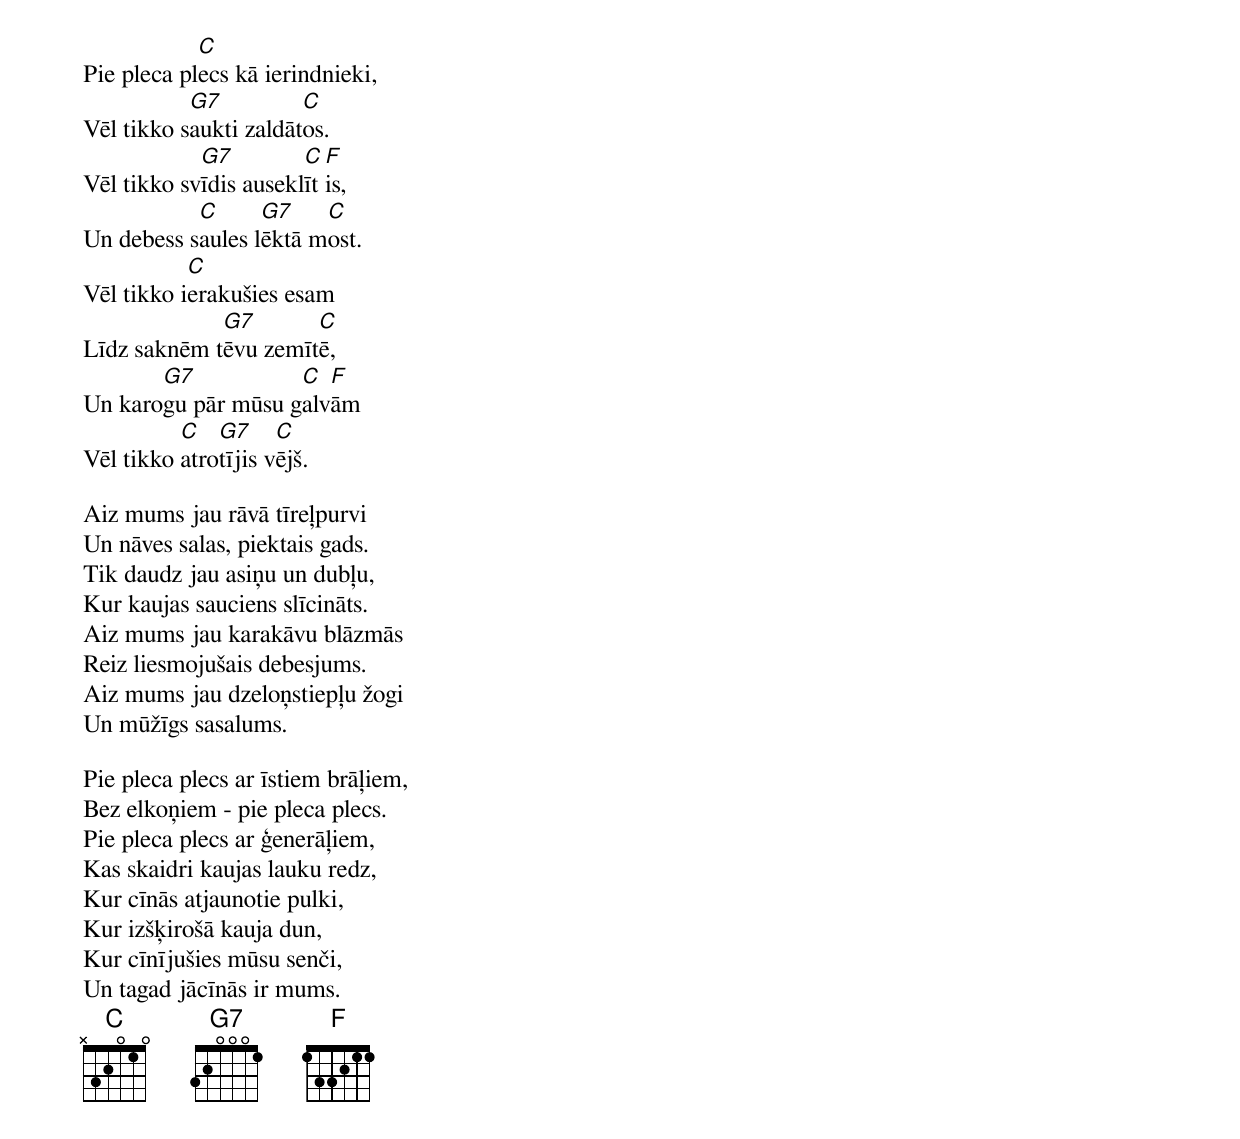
            C
Pie pleca plecs kā ierindnieki,
           G7          C
Vēl tikko saukti zaldātos.
            G7         C F
Vēl tikko svīdis auseklītis,
           C      G7    C
Un debess saules lēktā most.
           C
Vēl tikko ierakušies esam
             G7       C
Līdz saknēm tēvu zemītē,
       G7           C  F
Un karogu pār mūsu galvām
          C   G7     C
Vēl tikko atrotījis vējš.

Aiz mums jau rāvā tīreļpurvi
Un nāves salas, piektais gads.
Tik daudz jau asiņu un dubļu,
Kur kaujas sauciens slīcināts.
Aiz mums jau karakāvu blāzmās
Reiz liesmojušais debesjums.
Aiz mums jau dzeloņstiepļu žogi
Un mūžīgs sasalums.

Pie pleca plecs ar īstiem brāļiem,
Bez elkoņiem - pie pleca plecs.
Pie pleca plecs ar ģenerāļiem,
Kas skaidri kaujas lauku redz,
Kur cīnās atjaunotie pulki,
Kur izšķirošā kauja dun,
Kur cīnījušies mūsu senči,
Un tagad jācīnās ir mums.
